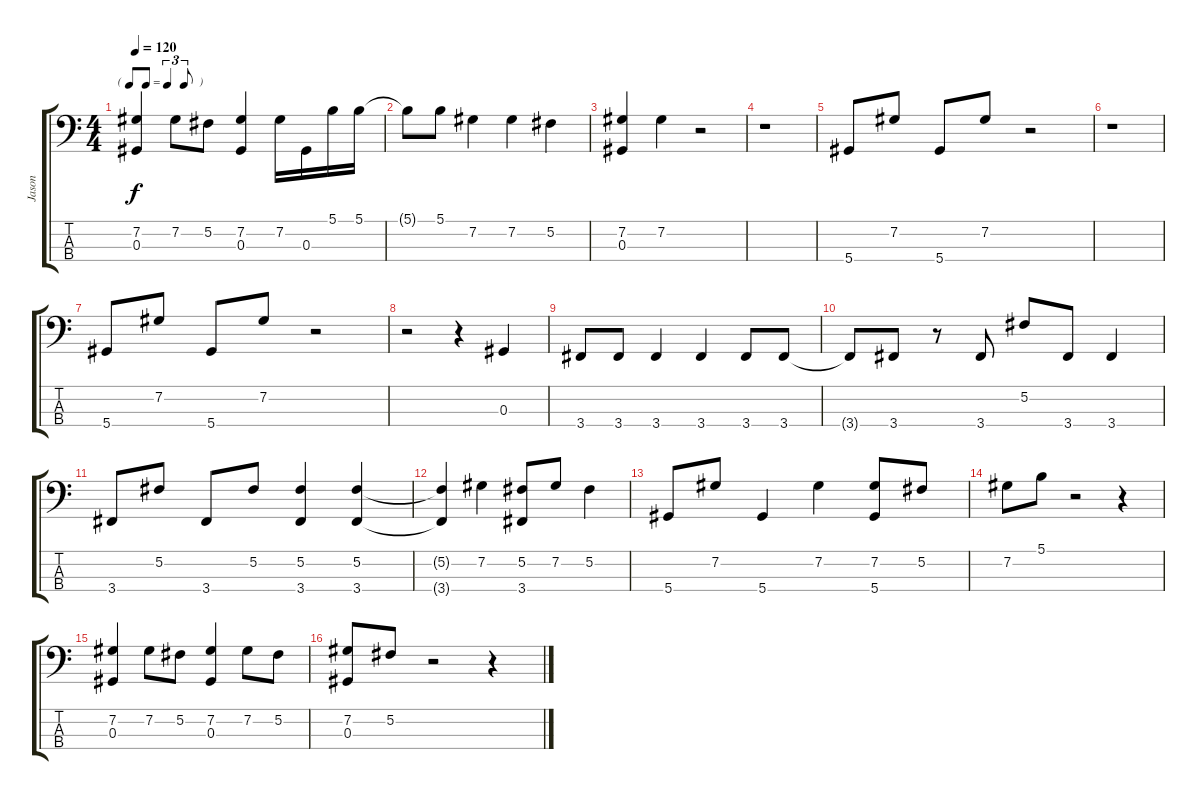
\track ("Jason" "Jason") {instrument electricbasspick}
\staff {score tabs}
\tuning (Gb2 Db2 Ab1 Eb1) {hide}
\ts (4 4)
\tf triplet8th
\tempo 120
\clef f4
\ks c
(7.2 0.3).4{dy f} 7.2.8 5.2.8 (7.2 0.3).4 7.2.16 0.3.16 5.1.16 5.1.16 |
5.1{t}.8 5.1.8 7.2.4 7.2.4 5.2.4 |
(7.2 0.3).4 7.2.4 r.2 |
r.1 |
5.4.8 7.2.8 5.4.8 7.2.8 r.2 |
r.1 |
5.4.8 7.2.8 5.4.8 7.2.8 r.2 |
r.2 r.4 0.3.4 |
3.4.8 3.4.8 3.4.4 3.4.4 3.4.8 3.4.8 |
3.4{t}.8 3.4.8 r.8 3.4.8 5.2.8 3.4.8 3.4.4 |
3.4.8 5.2.8 3.4.8 5.2.8 (5.2 3.4).4 (5.2 3.4).4 |
(5.2{t} 3.4{t}).4 7.2.4 (5.2 3.4).8 7.2.8 5.2.4 |
5.4.8 7.2.8 5.4.4 7.2.4 (7.2 5.4).8 5.2.8 |
7.2.8 5.1.8 r.2 r.4 |
(7.2 0.3).4 7.2.8 5.2.8 (7.2 0.3).4 7.2.8 5.2.8 |
(7.2 0.3).8 5.2.8 r.2 r.4
